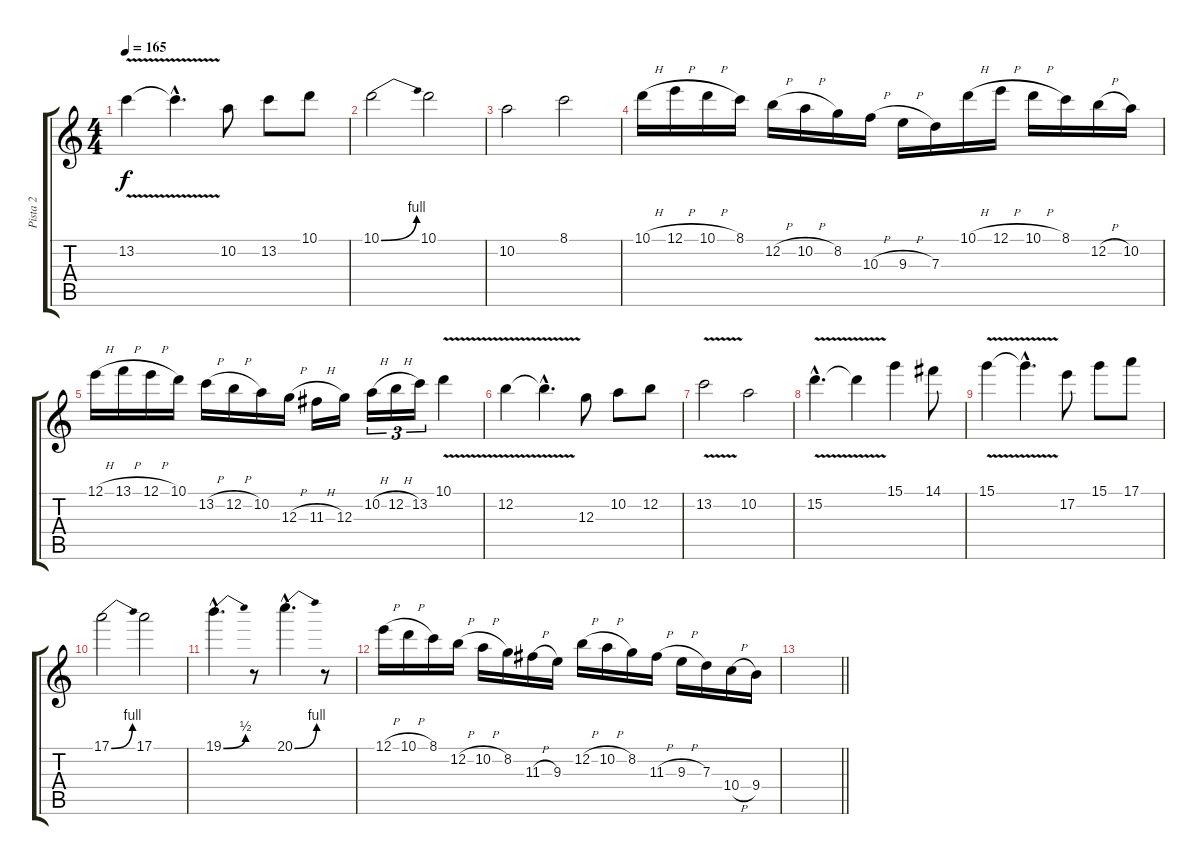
\track ("Pista 2" "Pista 2") {instrument distortionguitar}
\staff {score tabs}
\tuning (E4 B3 G3 D3 A2 E2) {hide}
\ts (4 4)
\tempo 165
\clef g2
\ks c
13.2{v}.4{dy f} 13.2{hac t}.4{d} 10.2.8 13.2.8 10.1.8 |
10.1{be (bend 0 0 60 4)}.2 10.1.2 |
10.2.2 8.1.2 |
10.1{h}.16 12.1{h}.16 10.1{h}.16 8.1.16 12.2{h}.16 10.2{h}.16 8.2.16 10.3{h}.16 9.3{h}.16 7.3.16 10.1{h}.16 12.1{h}.16 10.1{h}.16 8.1.16 12.2{h}.16 10.2.16 |
12.1{h}.16 13.1{h}.16 12.1{h}.16 10.1.16 13.2{h}.16 12.2{h}.16 10.2.16 12.3{h}.16 11.3{h}.16 12.3.16 10.2{h}.16{tu (3 2)} 12.2{h}.16{tu (3 2)} 13.2.16{tu (3 2)} 10.1{v}.4 |
12.2{v}.4 12.2{hac t}.4{d} 12.3.8 10.2.8 12.2.8 |
13.2{v}.2 10.2.2 |
15.2{v hac}.4{d} 15.2{t}.4 15.1.4 14.1.8 |
15.1{v}.4 15.1{hac t}.4{d} 17.2.8 15.1.8 17.1.8 |
17.1{be (bend 0 0 60 4)}.2 17.1.2 |
19.1{be (bend 0 0 60 2) hac}.4{d} r.8 20.1{be (bend 0 0 60 4) hac}.4{d} r.8 |
12.1{h}.16 10.1{h}.16 8.1.16 12.2{h}.16 10.2{h}.16 8.2.16 11.3{h}.16 9.3.16 12.2{h}.16 10.2{h}.16 8.2.16 11.3{h}.16 9.3{h}.16 7.3.16 10.4{h}.16 9.4.16 |
\barLineRight lightlight
